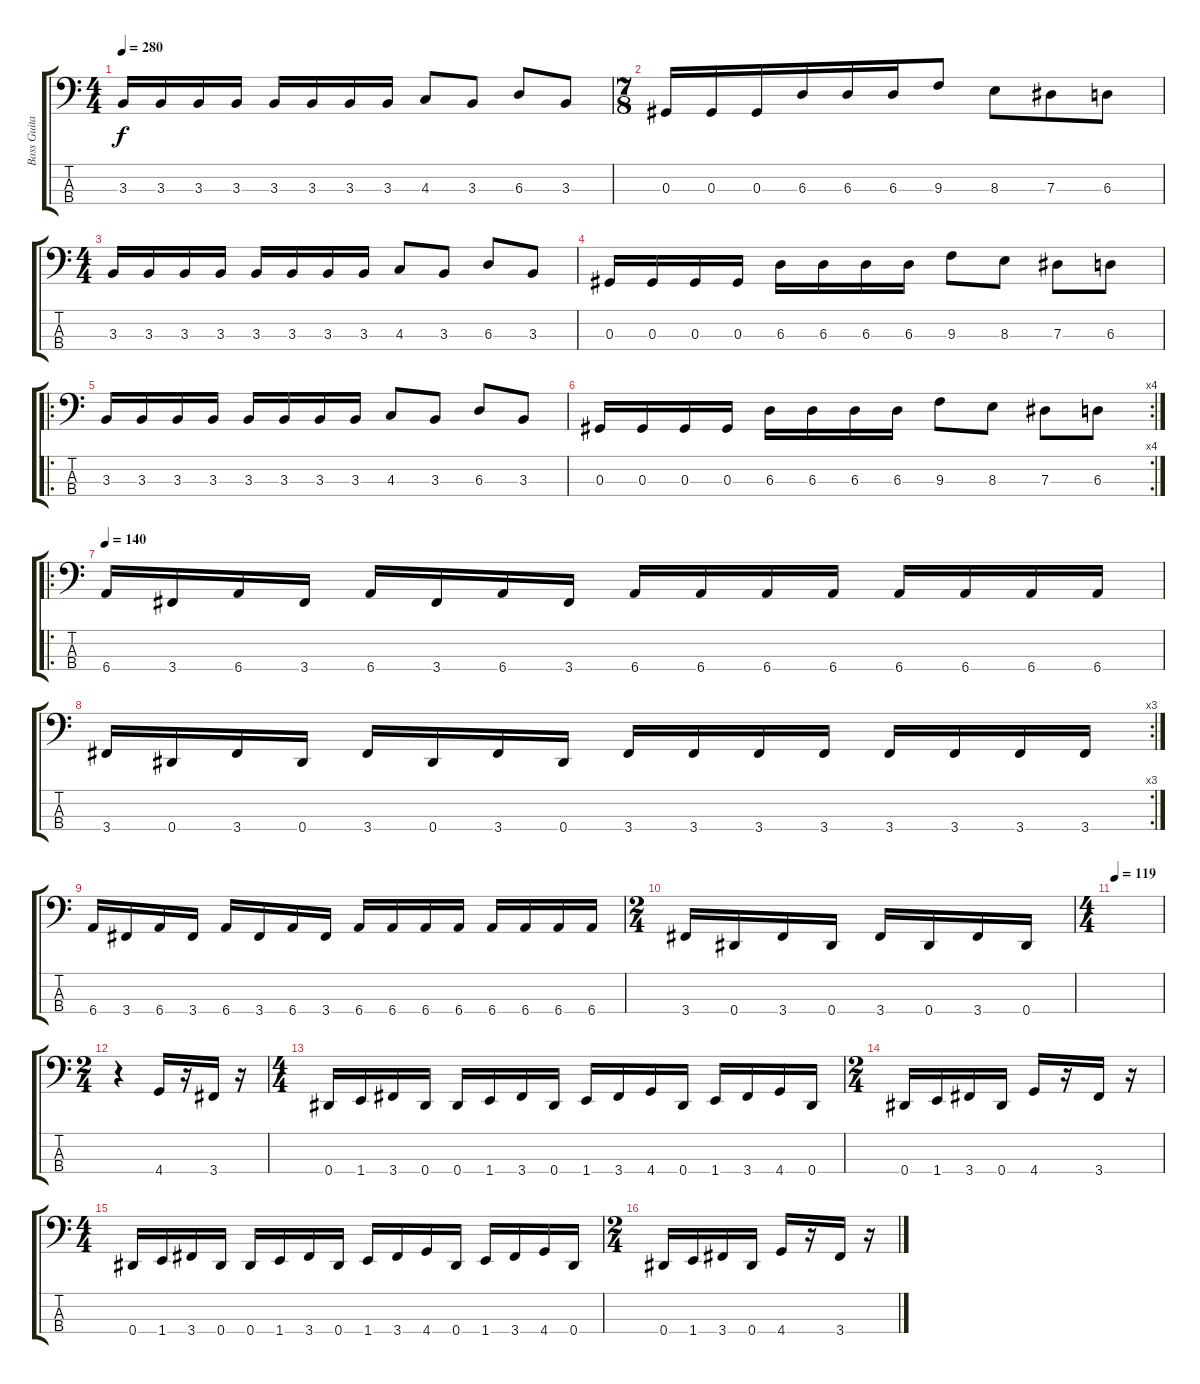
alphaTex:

\track ("Bass Guitar" "Bass Guita") {instrument electricbassfinger}
\staff {score tabs}
\tuning (Gb2 Db2 Ab1 Eb1) {hide}
\ts (4 4)
\tempo 280
\clef f4
\ks c
3.3.16{dy f} 3.3.16 3.3.16 3.3.16 3.3.16 3.3.16 3.3.16 3.3.16 4.3.8 3.3.8 6.3.8 3.3.8 |
\ts (7 8)
0.3.16 0.3.16 0.3.16 6.3.16 6.3.16 6.3.16 9.3.8 8.3.8 7.3.8 6.3.8 |
\ts (4 4)
3.3.16 3.3.16 3.3.16 3.3.16 3.3.16 3.3.16 3.3.16 3.3.16 4.3.8 3.3.8 6.3.8 3.3.8 |
0.3.16 0.3.16 0.3.16 0.3.16 6.3.16 6.3.16 6.3.16 6.3.16 9.3.8 8.3.8 7.3.8 6.3.8 |
\ro
3.3.16 3.3.16 3.3.16 3.3.16 3.3.16 3.3.16 3.3.16 3.3.16 4.3.8 3.3.8 6.3.8 3.3.8 |
\rc 4
0.3.16 0.3.16 0.3.16 0.3.16 6.3.16 6.3.16 6.3.16 6.3.16 9.3.8 8.3.8 7.3.8 6.3.8 |
\ro
\tempo 140
6.4.16 3.4.16 6.4.16 3.4.16 6.4.16 3.4.16 6.4.16 3.4.16 6.4.16 6.4.16 6.4.16 6.4.16 6.4.16 6.4.16 6.4.16 6.4.16 |
\rc 3
3.4.16 0.4.16 3.4.16 0.4.16 3.4.16 0.4.16 3.4.16 0.4.16 3.4.16 3.4.16 3.4.16 3.4.16 3.4.16 3.4.16 3.4.16 3.4.16 |
6.4.16 3.4.16 6.4.16 3.4.16 6.4.16 3.4.16 6.4.16 3.4.16 6.4.16 6.4.16 6.4.16 6.4.16 6.4.16 6.4.16 6.4.16 6.4.16 |
\ts (2 4)
3.4.16 0.4.16 3.4.16 0.4.16 3.4.16 0.4.16 3.4.16 0.4.16 |
\ts (4 4)
\tempo 119
|
\ts (2 4)
r.4 4.4.16 r.16 3.4.16 r.16 |
\ts (4 4)
0.4.16 1.4.16 3.4.16 0.4.16 0.4.16 1.4.16 3.4.16 0.4.16 1.4.16 3.4.16 4.4.16 0.4.16 1.4.16 3.4.16 4.4.16 0.4.16 |
\ts (2 4)
0.4.16 1.4.16 3.4.16 0.4.16 4.4.16 r.16 3.4.16 r.16 |
\ts (4 4)
0.4.16 1.4.16 3.4.16 0.4.16 0.4.16 1.4.16 3.4.16 0.4.16 1.4.16 3.4.16 4.4.16 0.4.16 1.4.16 3.4.16 4.4.16 0.4.16 |
\ts (2 4)
0.4.16 1.4.16 3.4.16 0.4.16 4.4.16 r.16 3.4.16 r.16
